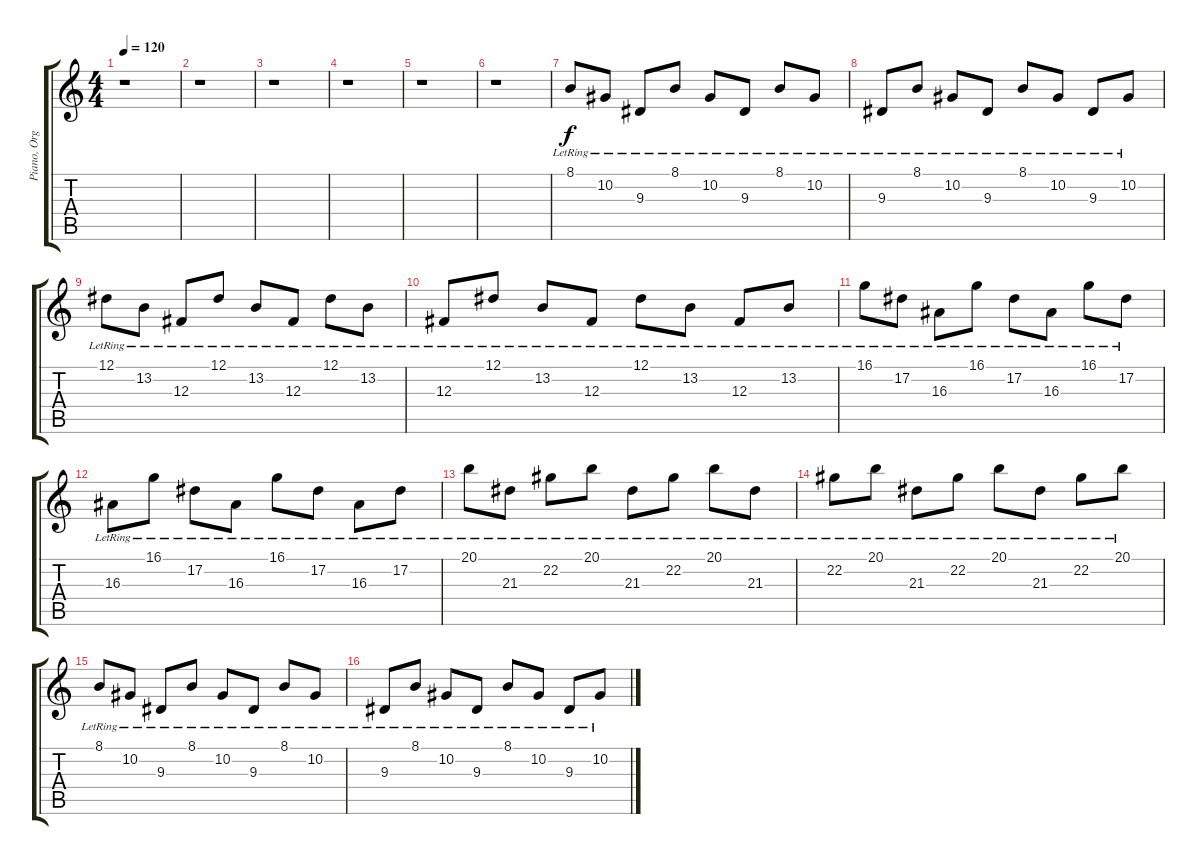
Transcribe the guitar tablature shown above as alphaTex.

\track ("Piano, Organ, Mandolin" "Piano, Org") {instrument brightacousticpiano}
\staff {score tabs}
\tuning (Eb4 Bb3 Gb3 Db3 Ab2 Eb2) {hide}
\ts (4 4)
\tempo 120
\clef g2
\ks c
r.1{dy f} |
r.1 |
r.1 |
r.1 |
r.1 |
r.1 |
8.1{lr}.8{volume 15 instrument brightacousticpiano} 10.2{lr}.8 9.3{lr}.8 8.1{lr}.8 10.2{lr}.8 9.3{lr}.8 8.1{lr}.8 10.2{lr}.8 |
9.3{lr}.8 8.1{lr}.8 10.2{lr}.8 9.3{lr}.8 8.1{lr}.8 10.2{lr}.8 9.3{lr}.8 10.2{lr}.8 |
12.1{lr}.8 13.2{lr}.8 12.3{lr}.8 12.1{lr}.8 13.2{lr}.8 12.3{lr}.8 12.1{lr}.8 13.2{lr}.8 |
12.3{lr}.8 12.1{lr}.8 13.2{lr}.8 12.3{lr}.8 12.1{lr}.8 13.2{lr}.8 12.3{lr}.8 13.2{lr}.8 |
16.1{lr}.8 17.2{lr}.8 16.3{lr}.8 16.1{lr}.8 17.2{lr}.8 16.3{lr}.8 16.1{lr}.8 17.2{lr}.8 |
16.3{lr}.8 16.1{lr}.8 17.2{lr}.8 16.3{lr}.8 16.1{lr}.8 17.2{lr}.8 16.3{lr}.8 17.2{lr}.8 |
20.1{lr}.8 21.3{lr}.8 22.2{lr}.8 20.1{lr}.8 21.3{lr}.8 22.2{lr}.8 20.1{lr}.8 21.3{lr}.8 |
22.2{lr}.8 20.1{lr}.8 21.3{lr}.8 22.2{lr}.8 20.1{lr}.8 21.3{lr}.8 22.2{lr}.8 20.1{lr}.8 |
8.1{lr}.8 10.2{lr}.8 9.3{lr}.8 8.1{lr}.8 10.2{lr}.8 9.3{lr}.8 8.1{lr}.8 10.2{lr}.8 |
9.3{lr}.8 8.1{lr}.8 10.2{lr}.8 9.3{lr}.8 8.1{lr}.8 10.2{lr}.8 9.3{lr}.8 10.2{lr}.8
